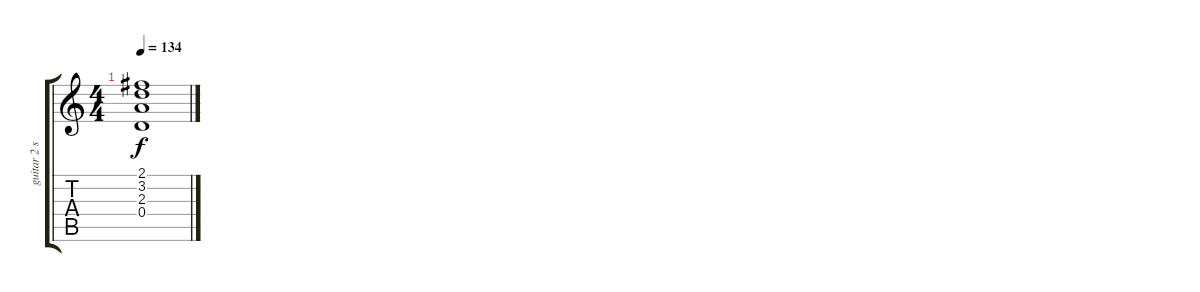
\track ("guitar 2 std tuning" "guitar 2 s") {instrument overdrivenguitar}
\staff {score tabs}
\tuning (E4 B3 G3 D3 A2 E2) {hide}
\ts (4 4)
\tempo 134
\clef g2
\ks c
(2.1 3.2 2.3 0.4).1{dy f}
